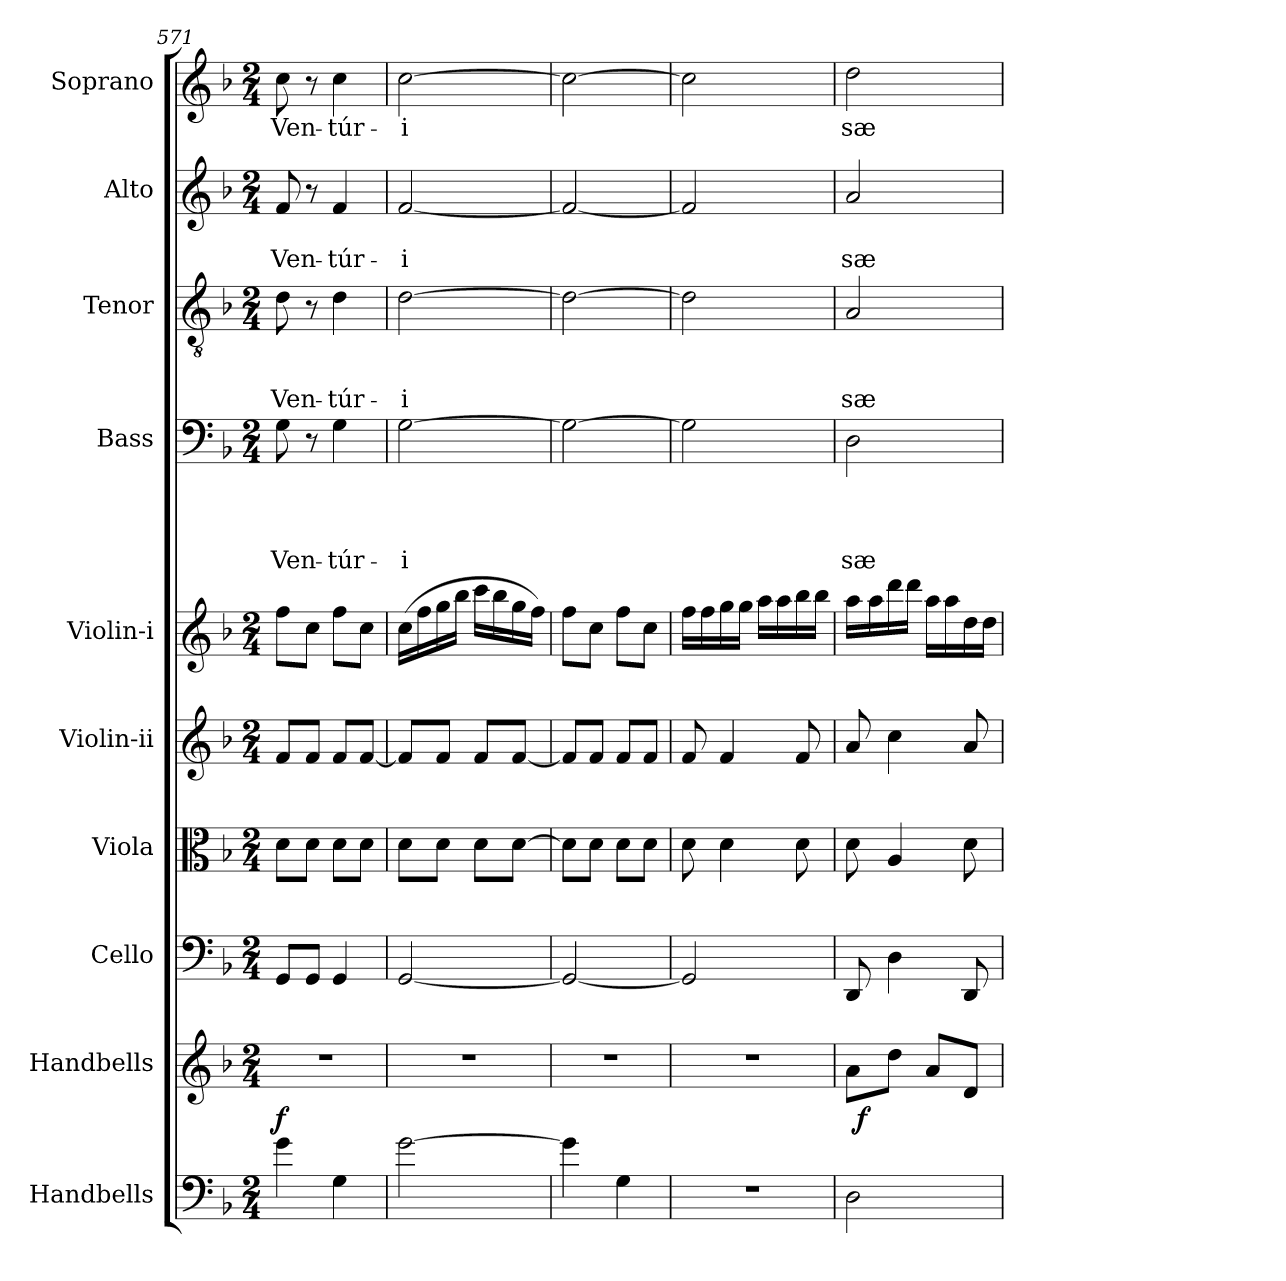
**kern	**dynam	**kern	**kern	**kern	**kern	**kern	**kern	**text	**text	**text	**text	**kern	**text	**text	**text	**kern	**text	**text	**kern	**text
*part10	*part10	*part9	*part8	*part7	*part6	*part5	*part4	*part4	*part4	*part4	*part4	*part3	*part3	*part3	*part3	*part2	*part2	*part2	*part1	*part1
*staff10	*staff10	*staff9	*staff8	*staff7	*staff6	*staff5	*staff4	*staff4	*staff4	*staff4	*staff4	*staff3	*staff3	*staff3	*staff3	*staff2	*staff2	*staff2	*staff1	*staff1
*I"Handbells	*	*I"Handbells	*I"Cello	*I"Viola	*I"Violin-ii	*I"Violin-i	*I"Bass	*	*	*	*	*I"Tenor	*	*	*	*I"Alto	*	*	*I"Soprano	*
*	*	*	*	*I'Vla.	*I'Vln.-ii	*I'Vln.-i	*I'B	*	*	*	*	*I'T	*	*	*	*I'A	*	*	*I'S	*
*clefF4	*	*clefG2	*clefF4	*clefC3	*clefG2	*clefG2	*clefF4	*	*	*	*	*clefGv2	*	*	*	*clefG2	*	*	*clefG2	*
*k[b-]	*	*k[b-]	*k[b-]	*k[b-]	*k[b-]	*k[b-]	*k[b-]	*	*	*	*	*k[b-]	*	*	*	*k[b-]	*	*	*k[b-]	*
*F:	*	*F:	*F:	*F:	*F:	*F:	*F:	*	*	*	*	*F:	*	*	*	*F:	*	*	*F:	*
*M2/4	*	*M2/4	*M2/4	*M2/4	*M2/4	*M2/4	*M2/4	*	*	*	*	*M2/4	*	*	*	*M2/4	*	*	*M2/4	*
=571	=571	=571	=571	=571	=571	=571	=571	=571	=571	=571	=571	=571	=571	=571	=571	=571	=571	=571	=571	=571
!	!LO:DY:a	!LO:N:vis=1	!	!	!	!	!	!	!	!	!LO:LY:b	!	!	!	!LO:LY:b	!	!	!LO:LY:b	!	!LO:LY:b
4g\	f	2r	8GG/L	8d\L	8f/L	8ff\L	8G\	.	.	.	Ven-	8d\	.	.	Ven-	8f/	.	Ven-	8cc\	Ven-
.	.	.	8GG/J	8d\J	8f/J	8cc\J	8r	.	.	.	.	8r	.	.	.	8r	.	.	8r	.
!	!	!	!	!	!	!	!	!	!	!	!LO:LY:b	!	!	!	!LO:LY:b	!	!	!LO:LY:b	!	!LO:LY:b
4G\	.	.	4GG/	8d\L	8f/L	8ff\L	4G\	.	.	.	-túr-	4d\	.	.	-túr-	4f/	.	-túr-	4cc\	-túr-
.	.	.	.	8d\J	[<8f/J	8cc\J	.	.	.	.	.	.	.	.	.	.	.	.	.	.
=572	=572	=572	=572	=572	=572	=572	=572	=572	=572	=572	=572	=572	=572	=572	=572	=572	=572	=572	=572	=572
!	!	!LO:N:vis=1	!	!	!	!	!	!	!	!	!LO:LY:b:rj	!	!	!	!LO:LY:b:rj	!	!	!LO:LY:b:rj	!	!LO:LY:b:rj
[>2g\	.	2r	[<2GG/	8d\L	8f/L]	(>16cc\LL	[>2G\	.	.	.	-i	[>2d\	.	.	-i	[<2f/	.	-i	[>2cc\	-i
.	.	.	.	.	.	16ff\	.	.	.	.	.	.	.	.	.	.	.	.	.	.
.	.	.	.	8d\J	8f/J	16gg\	.	.	.	.	.	.	.	.	.	.	.	.	.	.
.	.	.	.	.	.	16bb-\JJ	.	.	.	.	.	.	.	.	.	.	.	.	.	.
.	.	.	.	8d\L	8f/L	16ccc\LL	.	.	.	.	.	.	.	.	.	.	.	.	.	.
.	.	.	.	.	.	16bb-\	.	.	.	.	.	.	.	.	.	.	.	.	.	.
.	.	.	.	[>8d\J	[<8f/J	16gg\	.	.	.	.	.	.	.	.	.	.	.	.	.	.
.	.	.	.	.	.	16ff\JJ)	.	.	.	.	.	.	.	.	.	.	.	.	.	.
=573	=573	=573	=573	=573	=573	=573	=573	=573	=573	=573	=573	=573	=573	=573	=573	=573	=573	=573	=573	=573
!	!	!LO:N:vis=1	!	!	!	!	!	!	!	!	!	!	!	!	!	!	!	!	!	!
4g\]	.	2r	2GG/_	8d\L]	8f/L]	8ff\L	2G\_	.	.	.	.	2d\_	.	.	.	2f/_	.	.	2cc\_	.
.	.	.	.	8d\J	8f/J	8cc\J	.	.	.	.	.	.	.	.	.	.	.	.	.	.
4G\	.	.	.	8d\L	8f/L	8ff\L	.	.	.	.	.	.	.	.	.	.	.	.	.	.
.	.	.	.	8d\J	8f/J	8cc\J	.	.	.	.	.	.	.	.	.	.	.	.	.	.
=574	=574	=574	=574	=574	=574	=574	=574	=574	=574	=574	=574	=574	=574	=574	=574	=574	=574	=574	=574	=574
!LO:N:vis=1	!	!LO:N:vis=1	!	!	!	!	!	!	!	!	!	!	!	!	!	!	!	!	!	!
2r	.	2r	2GG/]	8d\	8f/	16ff\LL	2G\]	.	.	.	.	2d\]	.	.	.	2f/]	.	.	2cc\]	.
.	.	.	.	.	.	16ff\	.	.	.	.	.	.	.	.	.	.	.	.	.	.
.	.	.	.	4d\	4f/	16gg\	.	.	.	.	.	.	.	.	.	.	.	.	.	.
.	.	.	.	.	.	16gg\JJ	.	.	.	.	.	.	.	.	.	.	.	.	.	.
.	.	.	.	.	.	16aa\LL	.	.	.	.	.	.	.	.	.	.	.	.	.	.
.	.	.	.	.	.	16aa\	.	.	.	.	.	.	.	.	.	.	.	.	.	.
.	.	.	.	8d\	8f/	16bb-\	.	.	.	.	.	.	.	.	.	.	.	.	.	.
.	.	.	.	.	.	16bb-\JJ	.	.	.	.	.	.	.	.	.	.	.	.	.	.
!!LO:PB:g=z
=575	=575	=575	=575	=575	=575	=575	=575	=575	=575	=575	=575	=575	=575	=575	=575	=575	=575	=575	=575	=575
!	!	!	!	!	!	!	!	!	!	!	!LO:LY:b	!	!	!	!LO:LY:b	!	!	!LO:LY:b	!	!LO:LY:b
*^	*	*	*	*	*	*	*	*	*	*	*	*	*	*	*	*	*	*	*	*
2D\	32ryy	.	8a\L	8DD/	8d\	8a/	16aa\LL	2D\	.	.	.	sæ-	2A/	.	.	sæ-	2a/	.	sæ-	2dd\	sæ-
!	!	!LO:DY:a	!	!	!	!	!	!	!	!	!	!	!	!	!	!	!	!	!	!	!
.	4...ryy	f	.	.	.	.	.	.	.	.	.	.	.	.	.	.	.	.	.	.	.
.	.	.	.	.	.	.	16aa\	.	.	.	.	.	.	.	.	.	.	.	.	.	.
.	.	.	8dd\J	4D\	4A/	4cc\	16ddd\	.	.	.	.	.	.	.	.	.	.	.	.	.	.
.	.	.	.	.	.	.	16ddd\JJ	.	.	.	.	.	.	.	.	.	.	.	.	.	.
.	.	.	8a/L	.	.	.	16aa\LL	.	.	.	.	.	.	.	.	.	.	.	.	.	.
.	.	.	.	.	.	.	16aa\	.	.	.	.	.	.	.	.	.	.	.	.	.	.
.	.	.	8d/J	8DD/	8d\	8a/	16dd\	.	.	.	.	.	.	.	.	.	.	.	.	.	.
.	.	.	.	.	.	.	16dd\JJ	.	.	.	.	.	.	.	.	.	.	.	.	.	.
*v	*v	*	*	*	*	*	*	*	*	*	*	*	*	*	*	*	*	*	*	*	*
=	=	=	=	=	=	=	=	=	=	=	=	=	=	=	=	=	=	=	=	=
*-	*-	*-	*-	*-	*-	*-	*-	*-	*-	*-	*-	*-	*-	*-	*-	*-	*-	*-	*-	*-
